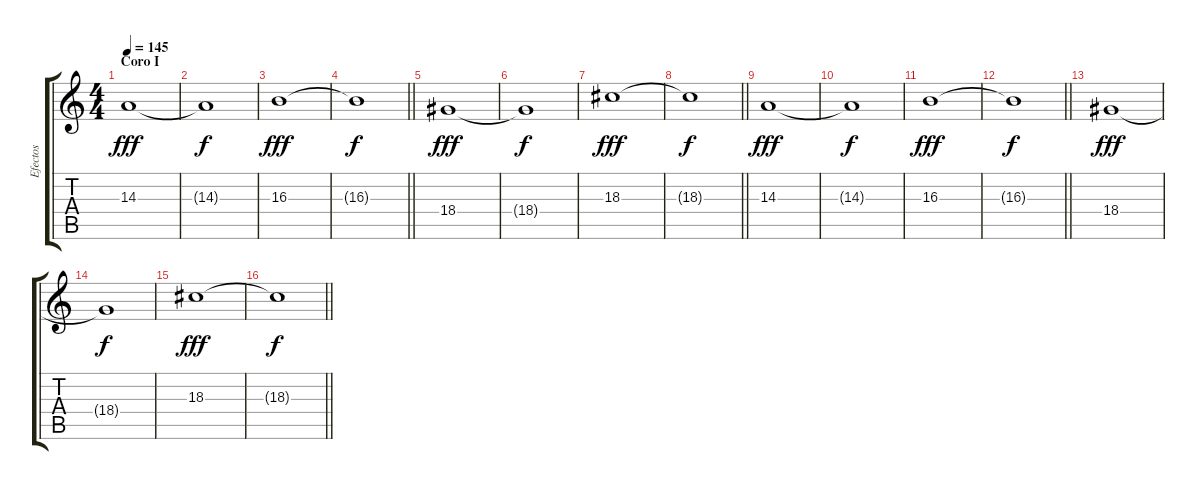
\track ("Efectos" "Efectos") {instrument stringensemble1}
\staff {score tabs}
\tuning (E4 B3 G3 D3 A2 E2) {hide}
\ts (4 4)
\section ("" "Coro I")
\tempo 145
\clef g2
\ks c
14.3.1{dy fff} |
14.3{t}.1{dy f} |
16.3.1{dy fff} |
\barLineRight lightlight
16.3{t}.1{dy f} |
18.4.1{dy fff} |
18.4{t}.1{dy f} |
18.3.1{dy fff} |
\barLineRight lightlight
18.3{t}.1{dy f} |
14.3.1{dy fff} |
14.3{t}.1{dy f} |
16.3.1{dy fff} |
\barLineRight lightlight
16.3{t}.1{dy f} |
18.4.1{dy fff} |
18.4{t}.1{dy f} |
18.3.1{dy fff} |
\barLineRight lightlight
18.3{t}.1{dy f}
